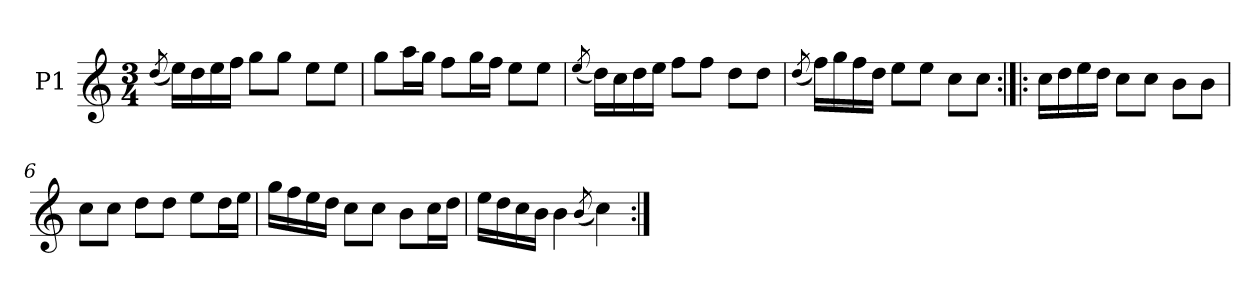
**kern
*part1
*staff1
*I"P1
!!LO:PB:g=z
*clefG2
*k[]
*C:
*M3/4
=1
(8qddi/
16eei\LL)
16ddi\
16eei\
16ffi\JJ
8ggi\L
8ggi\J
8eei\L
8eei\J
=2
8ggi\L
16aai\L
16ggi\JJ
8ffi\L
16ggi\L
16ffi\JJ
8eei\L
8eei\J
=3
(8qeei/
16ddi\LL)
16cci\
16ddi\
16eei\JJ
8ffi\L
8ffi\J
8ddi\L
8ddi\J
=4
(8qddi/
16ffi\LL)
16ggi\
16ffi\
16ddi\JJ
8eei\L
8eei\J
8cci\L
8cci\J
!!LO:LB:g=z
=5:|!|:
16cci\LL
16ddi\
16eei\
16ddi\JJ
8cci\L
8cci\J
8bi\L
8bi\J
=6
8cci\L
8cci\J
8ddi\L
8ddi\J
8eei\L
16ddi\L
16eei\JJ
=7
16ggi\LL
16ffi\
16eei\
16ddi\JJ
8cci\L
8cci\J
8bi\L
16cci\L
16ddi\JJ
=8
16eei\LL
16ddi\
16cci\
16bi\JJ
4bi\
(8qbi/
4cci\)
=:|!
*-
